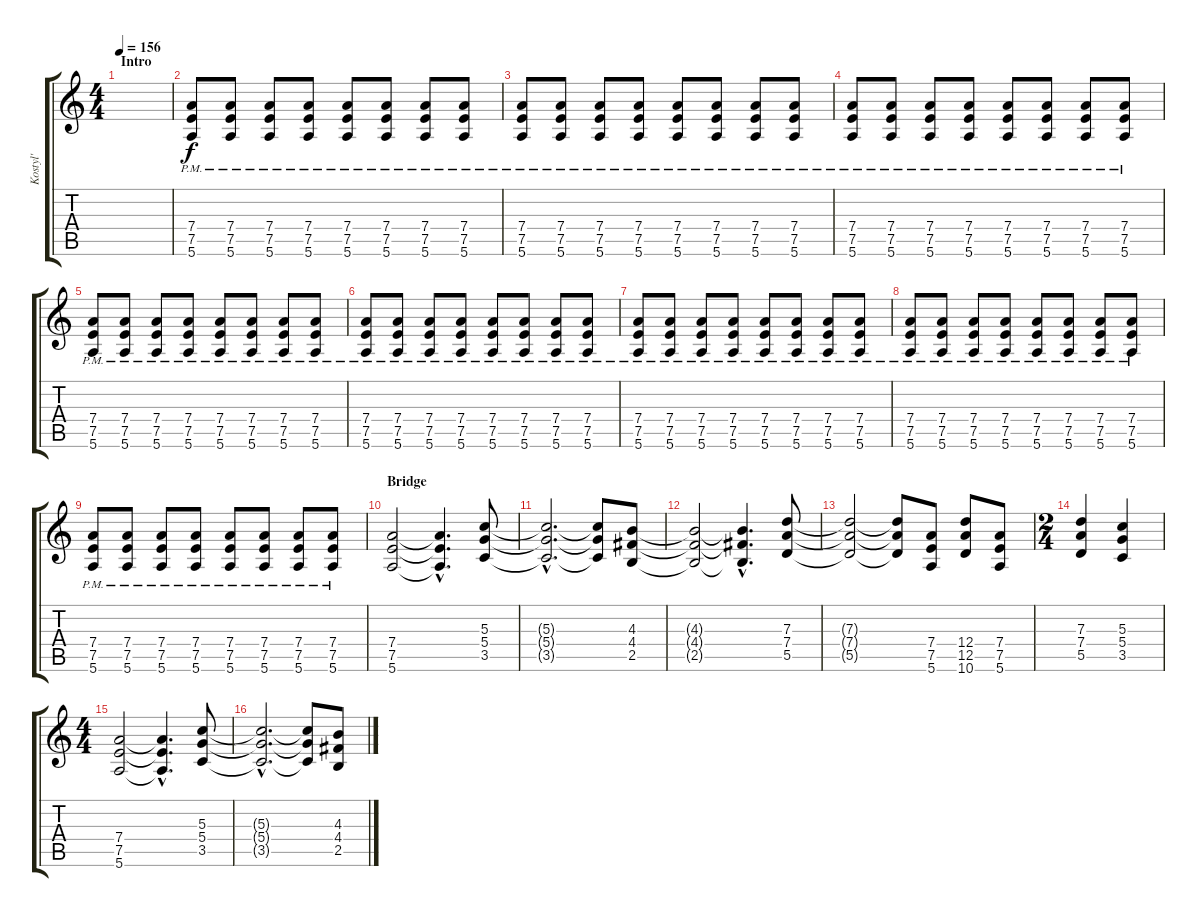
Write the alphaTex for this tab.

\track ("Kostyl'" "Kostyl'") {instrument distortionguitar}
\staff {score tabs}
\tuning (E4 B3 G3 D3 A2 E2) {hide}
\ts (4 4)
\section ("" "Intro")
\tempo 156
\clef g2
\ks c
|
(7.4{pm} 7.5{pm} 5.6{pm}).8 (7.4{pm} 7.5{pm} 5.6{pm}).8 (7.4{pm} 7.5{pm} 5.6{pm}).8 (7.4{pm} 7.5{pm} 5.6{pm}).8 (7.4{pm} 7.5{pm} 5.6{pm}).8 (7.4{pm} 7.5{pm} 5.6{pm}).8 (7.4{pm} 7.5{pm} 5.6{pm}).8 (7.4{pm} 7.5{pm} 5.6{pm}).8 |
(7.4{pm} 7.5{pm} 5.6{pm}).8 (7.4{pm} 7.5{pm} 5.6{pm}).8 (7.4{pm} 7.5{pm} 5.6{pm}).8 (7.4{pm} 7.5{pm} 5.6{pm}).8 (7.4{pm} 7.5{pm} 5.6{pm}).8 (7.4{pm} 7.5{pm} 5.6{pm}).8 (7.4{pm} 7.5{pm} 5.6{pm}).8 (7.4{pm} 7.5{pm} 5.6{pm}).8 |
(7.4{pm} 7.5{pm} 5.6{pm}).8 (7.4{pm} 7.5{pm} 5.6{pm}).8 (7.4{pm} 7.5{pm} 5.6{pm}).8 (7.4{pm} 7.5{pm} 5.6{pm}).8 (7.4{pm} 7.5{pm} 5.6{pm}).8 (7.4{pm} 7.5{pm} 5.6{pm}).8 (7.4{pm} 7.5{pm} 5.6{pm}).8 (7.4{pm} 7.5{pm} 5.6{pm}).8 |
(7.4{pm} 7.5{pm} 5.6{pm}).8 (7.4{pm} 7.5{pm} 5.6{pm}).8 (7.4{pm} 7.5{pm} 5.6{pm}).8 (7.4{pm} 7.5{pm} 5.6{pm}).8 (7.4{pm} 7.5{pm} 5.6{pm}).8 (7.4{pm} 7.5{pm} 5.6{pm}).8 (7.4{pm} 7.5{pm} 5.6{pm}).8 (7.4{pm} 7.5{pm} 5.6{pm}).8 |
(7.4{pm} 7.5{pm} 5.6{pm}).8 (7.4{pm} 7.5{pm} 5.6{pm}).8 (7.4{pm} 7.5{pm} 5.6{pm}).8 (7.4{pm} 7.5{pm} 5.6{pm}).8 (7.4{pm} 7.5{pm} 5.6{pm}).8 (7.4{pm} 7.5{pm} 5.6{pm}).8 (7.4{pm} 7.5{pm} 5.6{pm}).8 (7.4{pm} 7.5{pm} 5.6{pm}).8 |
(7.4{pm} 7.5{pm} 5.6{pm}).8 (7.4{pm} 7.5{pm} 5.6{pm}).8 (7.4{pm} 7.5{pm} 5.6{pm}).8 (7.4{pm} 7.5{pm} 5.6{pm}).8 (7.4{pm} 7.5{pm} 5.6{pm}).8 (7.4{pm} 7.5{pm} 5.6{pm}).8 (7.4{pm} 7.5{pm} 5.6{pm}).8 (7.4{pm} 7.5{pm} 5.6{pm}).8 |
(7.4{pm} 7.5{pm} 5.6{pm}).8 (7.4{pm} 7.5{pm} 5.6{pm}).8 (7.4{pm} 7.5{pm} 5.6{pm}).8 (7.4{pm} 7.5{pm} 5.6{pm}).8 (7.4{pm} 7.5{pm} 5.6{pm}).8 (7.4{pm} 7.5{pm} 5.6{pm}).8 (7.4{pm} 7.5{pm} 5.6{pm}).8 (7.4{pm} 7.5{pm} 5.6{pm}).8 |
(7.4{pm} 7.5{pm} 5.6{pm}).8 (7.4{pm} 7.5{pm} 5.6{pm}).8 (7.4{pm} 7.5{pm} 5.6{pm}).8 (7.4{pm} 7.5{pm} 5.6{pm}).8 (7.4{pm} 7.5{pm} 5.6{pm}).8 (7.4{pm} 7.5{pm} 5.6{pm}).8 (7.4{pm} 7.5{pm} 5.6{pm}).8 (7.4{pm} 7.5{pm} 5.6{pm}).8 |
\section ("" "Bridge")
(7.4 7.5 5.6).2 (7.4{hac t} 7.5{hac t} 5.6{hac t}).4{d} (5.3 5.4 3.5).8 |
(5.3{hac t} 5.4{hac t} 3.5{hac t}).2{d} (5.3{t} 5.4{t} 3.5{t}).8 (4.3 4.4 2.5).8 |
(4.3{t} 4.4{t} 2.5{t}).2 (4.3{hac t} 4.4{hac t} 2.5{hac t}).4{d} (7.3 7.4 5.5).8 |
(7.3{t} 7.4{t} 5.5{t}).2 (7.3{t} 7.4{t} 5.5{t}).8 (7.4 7.5 5.6).8 (12.4 12.5 10.6).8 (7.4 7.5 5.6).8 |
\ts (2 4)
(7.3 7.4 5.5).4 (5.3 5.4 3.5).4 |
\ts (4 4)
(7.4 7.5 5.6).2 (7.4{hac t} 7.5{hac t} 5.6{hac t}).4{d} (5.3 5.4 3.5).8 |
(5.3{hac t} 5.4{hac t} 3.5{hac t}).2{d} (5.3{t} 5.4{t} 3.5{t}).8 (4.3 4.4 2.5).8
